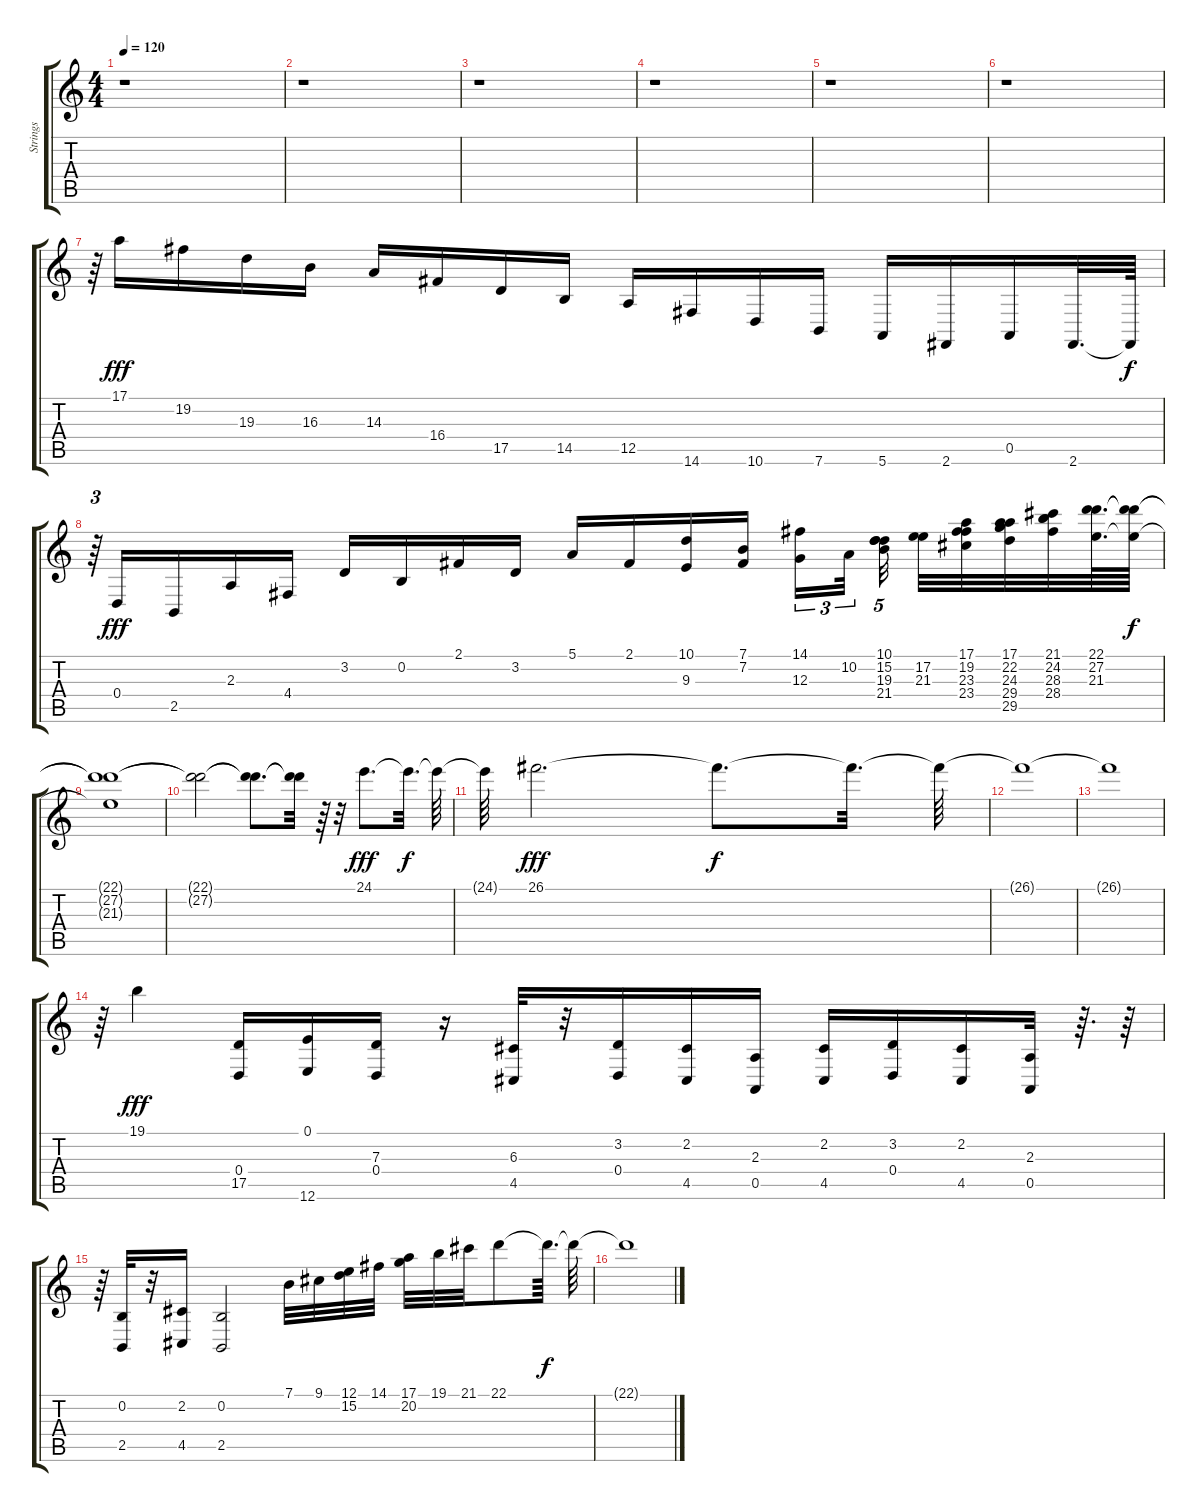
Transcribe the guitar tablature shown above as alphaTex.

\track ("Strings   " "Strings   ") {instrument stringensemble1}
\staff {score tabs}
\tuning (E4 B3 G3 D3 A2 E2) {hide}
\ts (4 4)
\tempo 120
\clef g2
\ks c
r.1{dy fff} |
r.1 |
r.1 |
r.1 |
r.1 |
r.1 |
r.64{tu (3 2)} 17.1.16 19.2.16 19.3.16 16.3.16 14.3.16 16.4.16 17.5.16 14.5.16 12.5.16 14.6.16 10.6.16 7.6.16 5.6.16 2.6.16 0.5.16 2.6.32{d} 2.6{t}.64{dy f} |
r.64{tu (3 2)} 0.4.16{dy fff} 2.5.16 2.3.16 4.4.16 3.2.16 0.2.16 2.1.16 3.2.16 5.1.16 2.1.16 (10.1 9.3).16 (7.1 7.2).16 (14.1 12.3).16{tu (3 2)} 10.2.32{tu (3 2) beam splitsecondary} (10.1 15.2 19.3 21.4).32{tu (5 4) beam splitsecondary} (17.2 21.3).32 (17.1 19.2 23.3 23.4).32 (17.1 22.2 24.3 29.4 29.5).32 (21.1 24.2 28.3 28.4).32 (22.1 27.2 21.3).64{d} (22.1{t} 27.2{t} 21.3{t}).64{dy f} |
(22.1{t} 27.2{t} 21.3{t}).1 |
(22.1{t} 27.2{t}).2 (22.1{t} 27.2{t}).8{d} (22.1{t} 27.2{t}).32 r.64 r.32 24.1.8{d dy fff} 24.1{t}.32{d dy f} 24.1{t}.64 |
24.1{t}.64 26.1.2{d dy fff} 26.1{t}.8{d dy f} 26.1{t}.32{d} 26.1{t}.64 |
26.1{t}.1 |
26.1{t}.1 |
r.64 19.1.4{dy fff} (0.4 17.5).16 (0.1 12.6).16 (7.3 0.4).16 r.16 (6.3 4.5).32 r.32 (3.2 0.4).16 (2.2 4.5).16 (2.3 0.5).16 (2.2 4.5).16 (3.2 0.4).16 (2.2 4.5).16 (2.3 0.5).32 r.64{d} r.64 |
r.64 (0.2 2.5).32 r.32 (2.2 4.5).16 (0.2 2.5).2 7.1.32 9.1.32 (12.1 15.2).32 14.1.32 (17.1 20.2).32 19.1.32 21.1.32 22.1.8 22.1{t}.64{d dy f} 22.1{t}.64 |
22.1{t}.1
